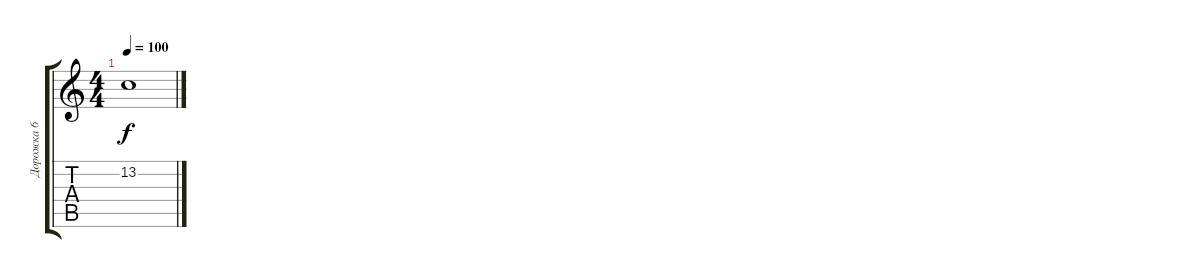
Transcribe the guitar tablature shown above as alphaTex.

\track ("Дорожка 6" "Дорожка 6") {instrument orchestralharp}
\staff {score tabs}
\tuning (E4 B3 G3 D3 A2 E2) {hide}
\ts (4 4)
\tempo 100
\clef g2
\ks c
13.2{t}.1{dy f}
